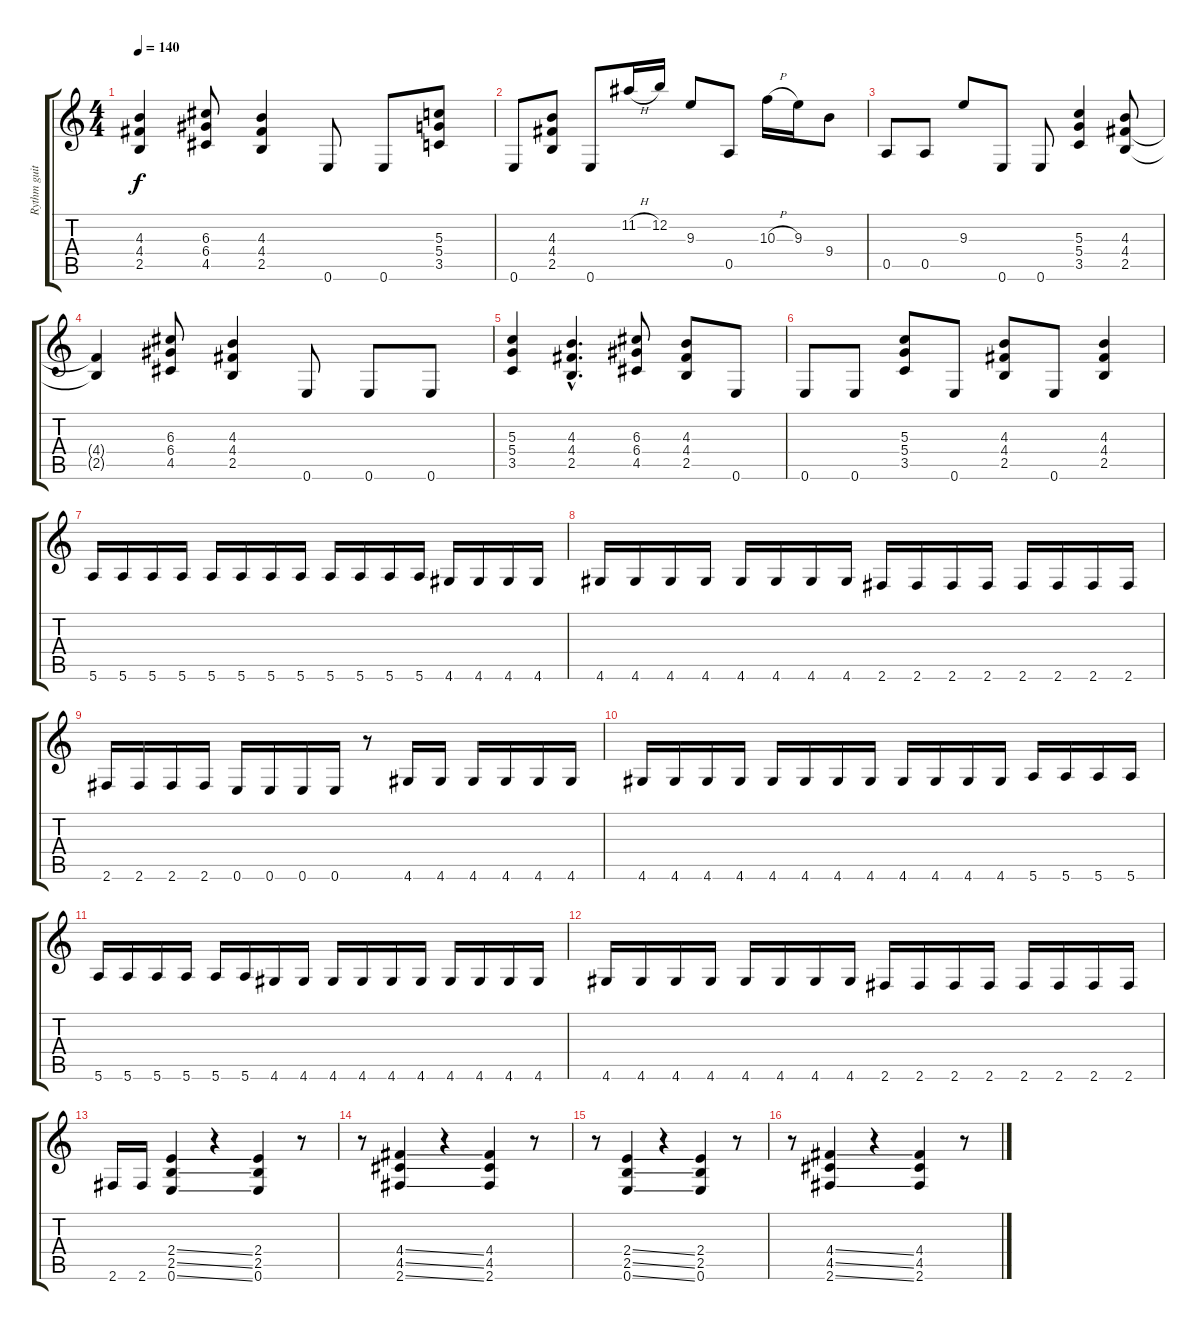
\track ("Rythm guitar" "Rythm guit") {instrument distortionguitar}
\staff {score tabs}
\tuning (E4 B3 G3 D3 A2 E2) {hide}
\ts (4 4)
\tempo 140
\clef g2
\ks c
(4.3 4.4 2.5).4{dy f} (6.3 6.4 4.5).8 (4.3 4.4 2.5).4 0.6.8 0.6.8 (5.3 5.4 3.5).8 |
0.6.8 (4.3 4.4 2.5).8 0.6.8 11.2{h}.16 12.2.16 9.3.8 0.5.8 10.3{h}.16 9.3.16 9.4.8 |
0.5.8 0.5.8 9.3.8 0.6.8 0.6.8 (5.3 5.4 3.5).4 (4.3 4.4 2.5).8 |
(4.4{t} 2.5{t}).4 (6.3 6.4 4.5).8 (4.3 4.4 2.5).4 0.6.8 0.6.8 0.6.8 |
(5.3 5.4 3.5).4 (4.3{hac} 4.4{hac} 2.5{hac}).4{d} (6.3 6.4 4.5).8 (4.3 4.4 2.5).8 0.6.8 |
0.6.8 0.6.8 (5.3 5.4 3.5).8 0.6.8 (4.3 4.4 2.5).8 0.6.8 (4.3 4.4 2.5).4 |
5.6.16 5.6.16 5.6.16 5.6.16 5.6.16 5.6.16 5.6.16 5.6.16 5.6.16 5.6.16 5.6.16 5.6.16 4.6.16 4.6.16 4.6.16 4.6.16 |
4.6.16 4.6.16 4.6.16 4.6.16 4.6.16 4.6.16 4.6.16 4.6.16 2.6.16 2.6.16 2.6.16 2.6.16 2.6.16 2.6.16 2.6.16 2.6.16 |
2.6.16 2.6.16 2.6.16 2.6.16 0.6.16 0.6.16 0.6.16 0.6.16 r.8 4.6.16 4.6.16 4.6.16 4.6.16 4.6.16 4.6.16 |
4.6.16 4.6.16 4.6.16 4.6.16 4.6.16 4.6.16 4.6.16 4.6.16 4.6.16 4.6.16 4.6.16 4.6.16 5.6.16 5.6.16 5.6.16 5.6.16 |
5.6.16 5.6.16 5.6.16 5.6.16 5.6.16 5.6.16 4.6.16 4.6.16 4.6.16 4.6.16 4.6.16 4.6.16 4.6.16 4.6.16 4.6.16 4.6.16 |
4.6.16 4.6.16 4.6.16 4.6.16 4.6.16 4.6.16 4.6.16 4.6.16 2.6.16 2.6.16 2.6.16 2.6.16 2.6.16 2.6.16 2.6.16 2.6.16 |
2.6.16 2.6.16 (2.4{ss} 2.5{ss} 0.6{ss}).4 r.4 (2.4 2.5 0.6).4 r.8 |
r.8 (4.4{ss} 4.5{ss} 2.6{ss}).4 r.4 (4.4 4.5 2.6).4 r.8 |
r.8 (2.4{ss} 2.5{ss} 0.6{ss}).4 r.4 (2.4 2.5 0.6).4 r.8 |
r.8 (4.4{ss} 4.5{ss} 2.6{ss}).4 r.4 (4.4 4.5 2.6).4 r.8
